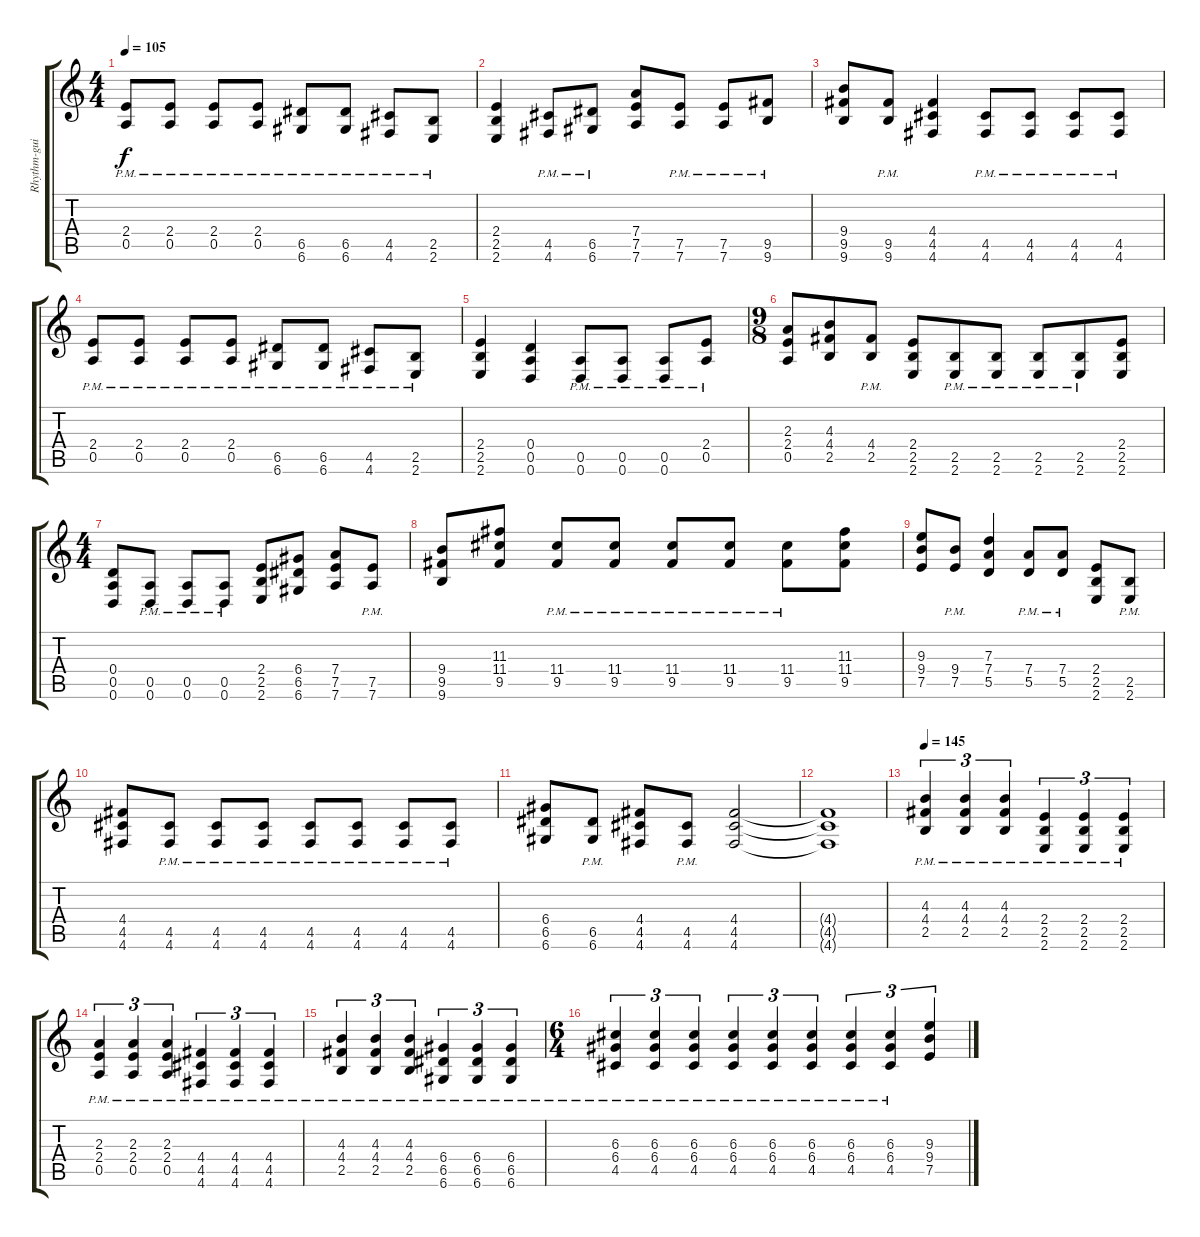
\track ("Rhythm-guitar" "Rhythm-gui") {instrument distortionguitar}
\staff {score tabs}
\tuning (E4 B3 G3 D3 A2 D2) {hide}
\ts (4 4)
\tempo 105
\clef g2
\ks c
(2.4{pm} 0.5{pm}).8{dy f} (2.4{pm} 0.5{pm}).8 (2.4{pm} 0.5{pm}).8 (2.4{pm} 0.5{pm}).8 (6.5{pm} 6.6{pm}).8 (6.5{pm} 6.6{pm}).8 (4.5{pm} 4.6{pm}).8 (2.5{pm} 2.6{pm}).8 |
(2.4 2.5 2.6).4 (4.5{pm} 4.6{pm}).8 (6.5{pm} 6.6{pm}).8 (7.4 7.5 7.6).8 (7.5{pm} 7.6{pm}).8 (7.5{pm} 7.6{pm}).8 (9.5{pm} 9.6{pm}).8 |
(9.4 9.5 9.6).8 (9.5{pm} 9.6{pm}).8 (4.4 4.5 4.6).4 (4.5{pm} 4.6{pm}).8 (4.5{pm} 4.6{pm}).8 (4.5{pm} 4.6{pm}).8 (4.5{pm} 4.6{pm}).8 |
(2.4{pm} 0.5{pm}).8 (2.4{pm} 0.5{pm}).8 (2.4{pm} 0.5{pm}).8 (2.4{pm} 0.5{pm}).8 (6.5{pm} 6.6{pm}).8 (6.5{pm} 6.6{pm}).8 (4.5{pm} 4.6{pm}).8 (2.5{pm} 2.6{pm}).8 |
(2.4 2.5 2.6).4 (0.4 0.5 0.6).4 (0.5{pm} 0.6{pm}).8 (0.5{pm} 0.6{pm}).8 (0.5{pm} 0.6{pm}).8 (2.4{pm} 0.5{pm}).8 |
\ts (9 8)
(2.3 2.4 0.5).8 (4.3 4.4 2.5).8 (4.4{pm} 2.5{pm}).8 (2.4 2.5 2.6).8 (2.5{pm} 2.6{pm}).8 (2.5{pm} 2.6{pm}).8 (2.5{pm} 2.6{pm}).8 (2.5{pm} 2.6{pm}).8 (2.4 2.5 2.6).8 |
\ts (4 4)
(0.4 0.5 0.6).8 (0.5{pm} 0.6{pm}).8 (0.5{pm} 0.6{pm}).8 (0.5{pm} 0.6{pm}).8 (2.4 2.5 2.6).8 (6.4 6.5 6.6).8 (7.4 7.5 7.6).8 (7.5{pm} 7.6{pm}).8 |
(9.4 9.5 9.6).8 (11.3 11.4 9.5).8 (11.4{pm} 9.5{pm}).8 (11.4{pm} 9.5{pm}).8 (11.4{pm} 9.5{pm}).8 (11.4{pm} 9.5{pm}).8 (11.4{pm} 9.5{pm}).8 (11.3 11.4 9.5).8 |
(9.3 9.4 7.5).8 (9.4{pm} 7.5{pm}).8 (7.3 7.4 5.5).4 (7.4{pm} 5.5{pm}).8 (7.4{pm} 5.5{pm}).8 (2.4 2.5 2.6).8 (2.5{pm} 2.6{pm}).8 |
(4.4 4.5 4.6).8 (4.5{pm} 4.6{pm}).8 (4.5{pm} 4.6{pm}).8 (4.5{pm} 4.6{pm}).8 (4.5{pm} 4.6{pm}).8 (4.5{pm} 4.6{pm}).8 (4.5{pm} 4.6{pm}).8 (4.5{pm} 4.6{pm}).8 |
(6.4 6.5 6.6).8 (6.5{pm} 6.6{pm}).8 (4.4 4.5 4.6).8 (4.5{pm} 4.6{pm}).8 (4.4 4.5 4.6).2 |
(4.4{t} 4.5{t} 4.6{t}).1 |
\tempo 145
(4.3{pm} 4.4{pm} 2.5{pm}).4{tu (3 2)} (4.3{pm} 4.4{pm} 2.5{pm}).4{tu (3 2)} (4.3{pm} 4.4{pm} 2.5{pm}).4{tu (3 2)} (2.4{pm} 2.5{pm} 2.6{pm}).4{tu (3 2)} (2.4{pm} 2.5{pm} 2.6{pm}).4{tu (3 2)} (2.4{pm} 2.5{pm} 2.6{pm}).4{tu (3 2)} |
(2.3{pm} 2.4{pm} 0.5{pm}).4{tu (3 2)} (2.3{pm} 2.4{pm} 0.5{pm}).4{tu (3 2)} (2.3{pm} 2.4{pm} 0.5{pm}).4{tu (3 2)} (4.4{pm} 4.5{pm} 4.6{pm}).4{tu (3 2)} (4.4{pm} 4.5{pm} 4.6{pm}).4{tu (3 2)} (4.4{pm} 4.5{pm} 4.6{pm}).4{tu (3 2)} |
(4.3{pm} 4.4{pm} 2.5{pm}).4{tu (3 2)} (4.3{pm} 4.4{pm} 2.5{pm}).4{tu (3 2)} (4.3{pm} 4.4{pm} 2.5{pm}).4{tu (3 2)} (6.4{pm} 6.5{pm} 6.6{pm}).4{tu (3 2)} (6.4{pm} 6.5{pm} 6.6{pm}).4{tu (3 2)} (6.4{pm} 6.5{pm} 6.6{pm}).4{tu (3 2)} |
\ts (6 4)
(6.3{pm} 6.4{pm} 4.5{pm}).4{tu (3 2)} (6.3{pm} 6.4{pm} 4.5{pm}).4{tu (3 2)} (6.3{pm} 6.4{pm} 4.5{pm}).4{tu (3 2)} (6.3{pm} 6.4{pm} 4.5{pm}).4{tu (3 2)} (6.3{pm} 6.4{pm} 4.5{pm}).4{tu (3 2)} (6.3{pm} 6.4{pm} 4.5{pm}).4{tu (3 2)} (6.3{pm} 6.4{pm} 4.5{pm}).4{tu (3 2)} (6.3{pm} 6.4{pm} 4.5{pm}).4{tu (3 2)} (9.3 9.4 7.5).4{tu (3 2)}
